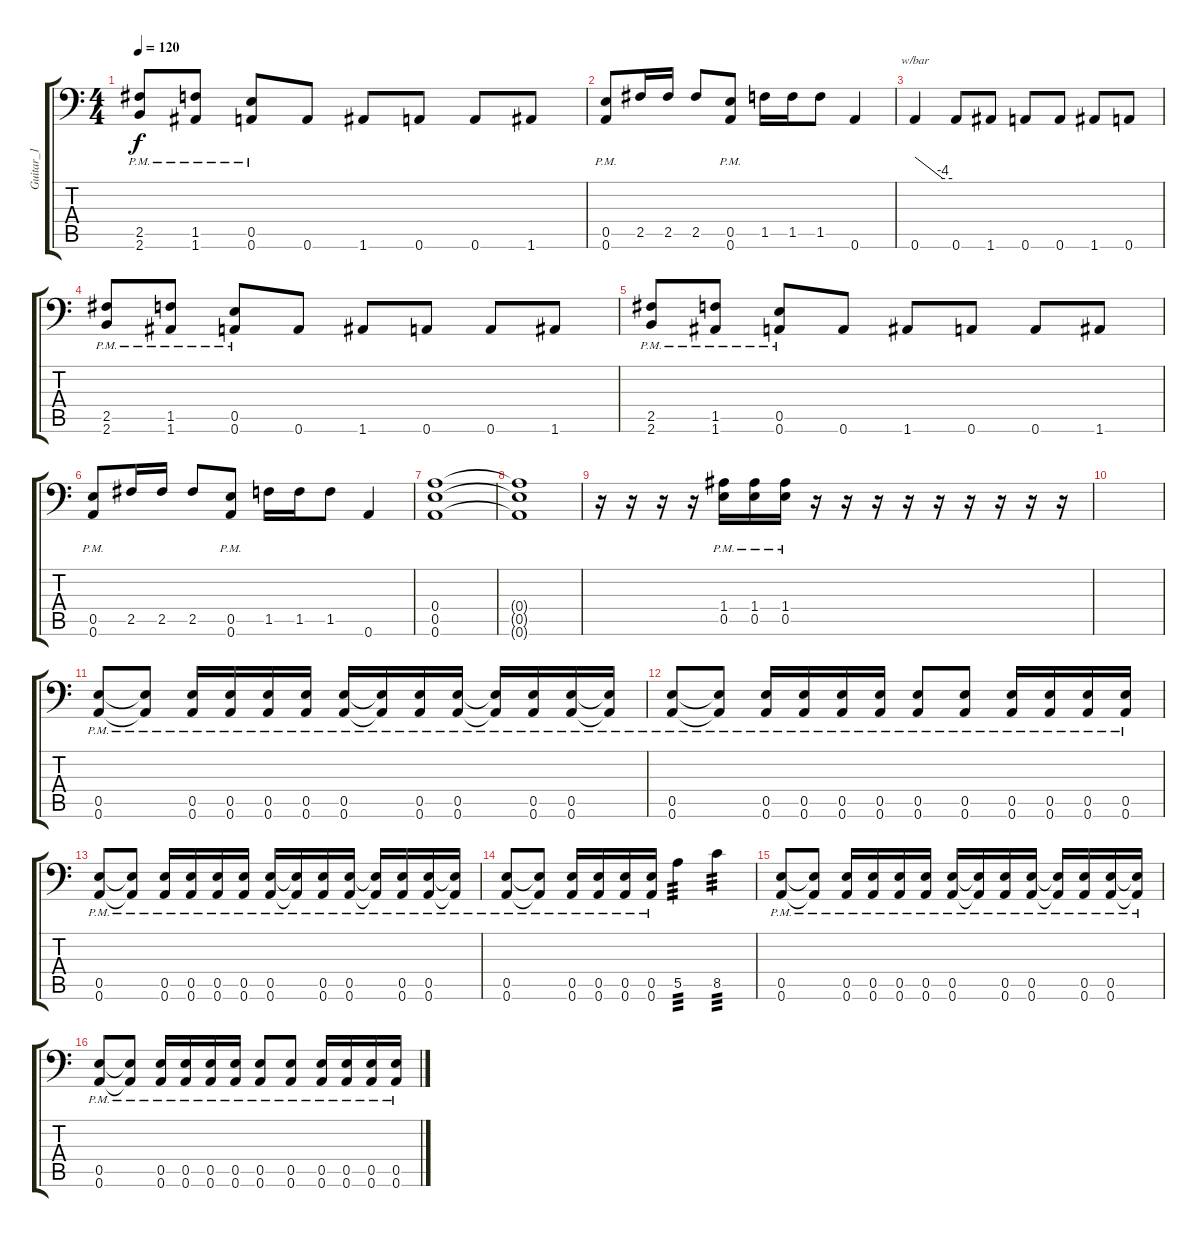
\track ("Guitar_1" "Guitar_1") {instrument distortionguitar}
\staff {score tabs}
\tuning (B3 Gb3 D3 A2 E2 A1) {hide}
\ts (4 4)
\tempo 120
\clef f4
\ks c
(2.5{pm} 2.6{pm}).8{dy f} (1.5{pm} 1.6{pm}).8 (0.5{pm} 0.6{pm}).8 0.6.8 1.6.8 0.6.8 0.6.8 1.6.8 |
(0.5 0.6{pm}).8 2.5.16 2.5.16 2.5.8 (0.5 0.6{pm}).8 1.5.16 1.5.16 1.5.8 0.6.4 |
0.6.4{tbe (custom default 0 0 45 -16 60 -16)} 0.6.8 1.6.8 0.6.8 0.6.8 1.6.8 0.6.8 |
(2.5{pm} 2.6{pm}).8 (1.5{pm} 1.6{pm}).8 (0.5{pm} 0.6{pm}).8 0.6.8 1.6.8 0.6.8 0.6.8 1.6.8 |
(2.5{pm} 2.6{pm}).8 (1.5{pm} 1.6{pm}).8 (0.5{pm} 0.6{pm}).8 0.6.8 1.6.8 0.6.8 0.6.8 1.6.8 |
(0.5 0.6{pm}).8 2.5.16 2.5.16 2.5.8 (0.5 0.6{pm}).8 1.5.16 1.5.16 1.5.8 0.6.4 |
(0.4 0.5 0.6).1 |
(0.4{t} 0.5{t} 0.6{t}).1 |
r.16 r.16 r.16 r.16 (1.4{pm} 0.5{pm}).16{instrument overdrivenguitar} (1.4{pm} 0.5{pm}).16 (1.4{pm} 0.5{pm}).16 r.16 r.16 r.16 r.16 r.16 r.16 r.16 r.16 r.16 |
|
(0.5{pm} 0.6{pm}).8{instrument distortionguitar} (0.5{pm t} 0.6{pm t}).8 (0.5{pm} 0.6{pm}).16 (0.5{pm} 0.6{pm}).16 (0.5{pm} 0.6{pm}).16 (0.5{pm} 0.6{pm}).16 (0.5{pm} 0.6{pm}).16 (0.5{pm t} 0.6{pm t}).16 (0.5{pm} 0.6{pm}).16 (0.5{pm} 0.6{pm}).16 (0.5{pm t} 0.6{pm t}).16 (0.5{pm} 0.6{pm}).16 (0.5{pm} 0.6{pm}).16 (0.5{pm t} 0.6{pm t}).16 |
(0.5{pm} 0.6{pm}).8 (0.5{pm t} 0.6{pm t}).8 (0.5{pm} 0.6{pm}).16 (0.5{pm} 0.6{pm}).16 (0.5{pm} 0.6{pm}).16 (0.5{pm} 0.6{pm}).16 (0.5{pm} 0.6{pm}).8 (0.5{pm} 0.6{pm}).8 (0.5{pm} 0.6{pm}).16 (0.5{pm} 0.6{pm}).16 (0.5{pm} 0.6{pm}).16 (0.5{pm} 0.6{pm}).16 |
(0.5{pm} 0.6{pm}).8 (0.5{pm t} 0.6{pm t}).8 (0.5{pm} 0.6{pm}).16 (0.5{pm} 0.6{pm}).16 (0.5{pm} 0.6{pm}).16 (0.5{pm} 0.6{pm}).16 (0.5{pm} 0.6{pm}).16 (0.5{pm t} 0.6{pm t}).16 (0.5{pm} 0.6{pm}).16 (0.5{pm} 0.6{pm}).16 (0.5{pm t} 0.6{pm t}).16 (0.5{pm} 0.6{pm}).16 (0.5{pm} 0.6{pm}).16 (0.5{pm t} 0.6{pm t}).16 |
(0.5{pm} 0.6{pm}).8 (0.5{pm t} 0.6{pm t}).8 (0.5{pm} 0.6{pm}).16 (0.5{pm} 0.6{pm}).16 (0.5{pm} 0.6{pm}).16 (0.5{pm} 0.6{pm}).16 5.5.4{tp 3} 8.5.4{tp 3} |
(0.5{pm} 0.6{pm}).8 (0.5{pm t} 0.6{pm t}).8 (0.5{pm} 0.6{pm}).16 (0.5{pm} 0.6{pm}).16 (0.5{pm} 0.6{pm}).16 (0.5{pm} 0.6{pm}).16 (0.5{pm} 0.6{pm}).16 (0.5{pm t} 0.6{pm t}).16 (0.5{pm} 0.6{pm}).16 (0.5{pm} 0.6{pm}).16 (0.5{pm t} 0.6{pm t}).16 (0.5{pm} 0.6{pm}).16 (0.5{pm} 0.6{pm}).16 (0.5{pm t} 0.6{pm t}).16 |
(0.5{pm} 0.6{pm}).8 (0.5{pm t} 0.6{pm t}).8 (0.5{pm} 0.6{pm}).16 (0.5{pm} 0.6{pm}).16 (0.5{pm} 0.6{pm}).16 (0.5{pm} 0.6{pm}).16 (0.5{pm} 0.6{pm}).8 (0.5{pm} 0.6{pm}).8 (0.5{pm} 0.6{pm}).16 (0.5{pm} 0.6{pm}).16 (0.5{pm} 0.6{pm}).16 (0.5{pm} 0.6{pm}).16
